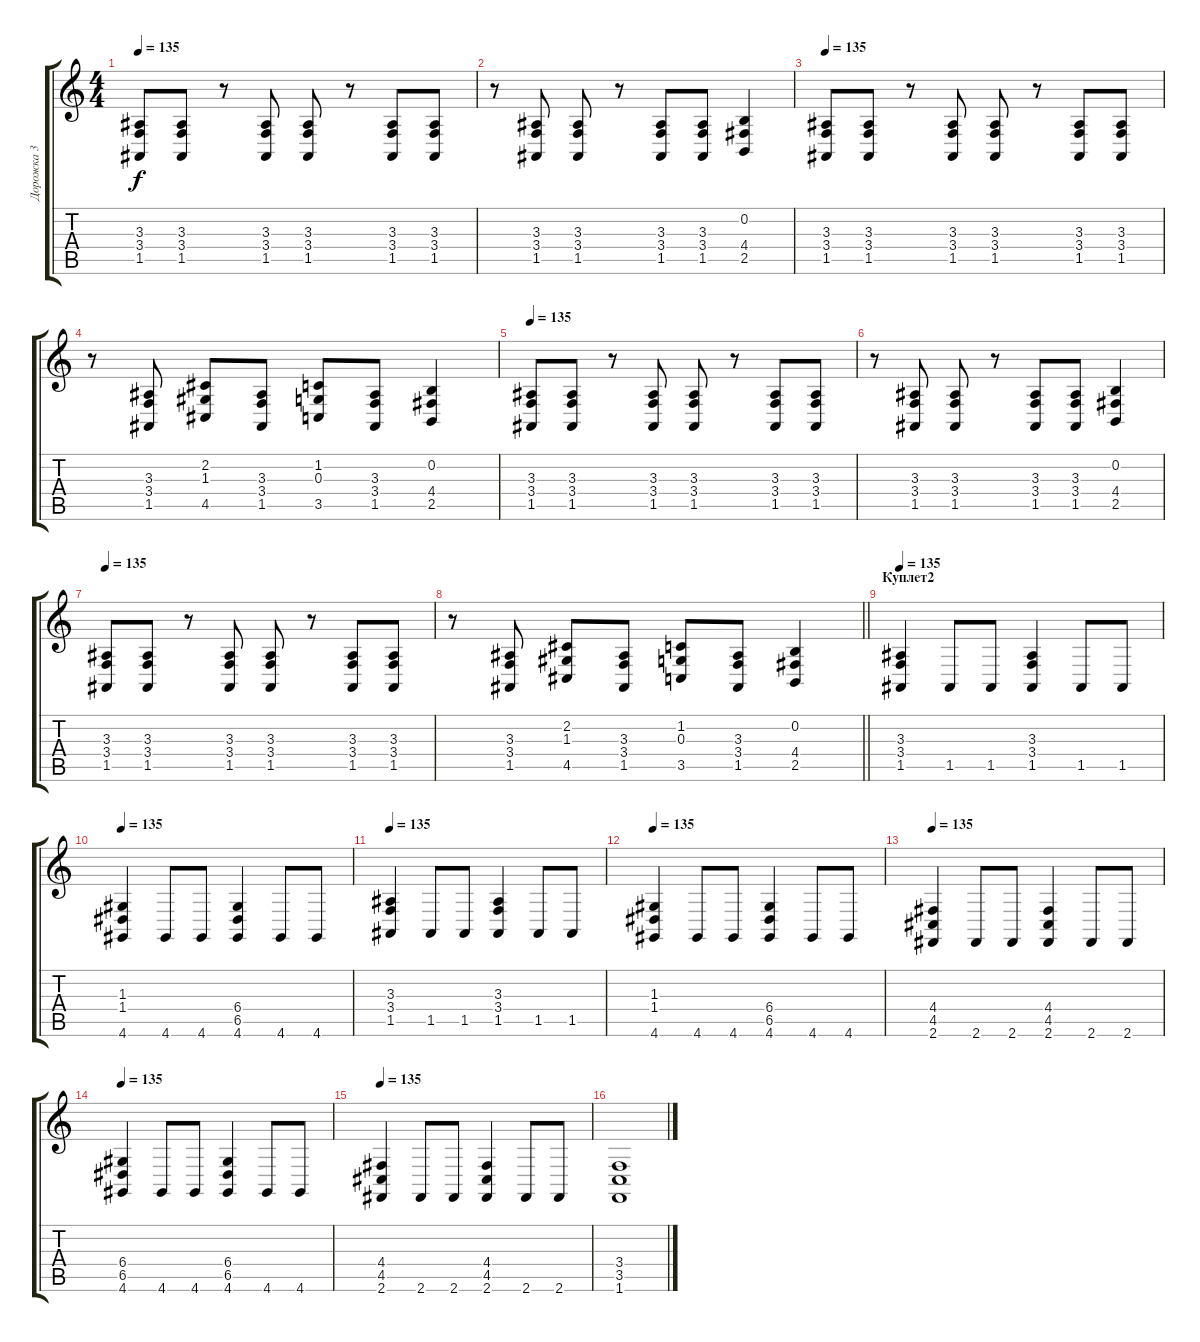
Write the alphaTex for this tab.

\track ("Дорожка 3" "Дорожка 3") {instrument lead1square}
\staff {score tabs}
\tuning (E4 B3 G3 D3 A2 E2) {hide}
\ts (4 4)
\tempo 135
\clef g2
\ks c
(3.3 3.4 1.5).8{dy f} (3.3 3.4 1.5).8 r.8 (3.3 3.4 1.5).8 (3.3 3.4 1.5).8 r.8 (3.3 3.4 1.5).8 (3.3 3.4 1.5).8 |
r.8 (3.3 3.4 1.5).8 (3.3 3.4 1.5).8 r.8 (3.3 3.4 1.5).8 (3.3 3.4 1.5).8 (0.2 4.4 2.5).4 |
\tempo 135
(3.3 3.4 1.5).8 (3.3 3.4 1.5).8 r.8 (3.3 3.4 1.5).8 (3.3 3.4 1.5).8 r.8 (3.3 3.4 1.5).8 (3.3 3.4 1.5).8 |
r.8 (3.3 3.4 1.5).8 (2.2 1.3 4.5).8 (3.3 3.4 1.5).8 (1.2 0.3 3.5).8 (3.3 3.4 1.5).8 (0.2 4.4 2.5).4 |
\tempo 135
(3.3 3.4 1.5).8 (3.3 3.4 1.5).8 r.8 (3.3 3.4 1.5).8 (3.3 3.4 1.5).8 r.8 (3.3 3.4 1.5).8 (3.3 3.4 1.5).8 |
r.8 (3.3 3.4 1.5).8 (3.3 3.4 1.5).8 r.8 (3.3 3.4 1.5).8 (3.3 3.4 1.5).8 (0.2 4.4 2.5).4 |
\tempo 135
(3.3 3.4 1.5).8 (3.3 3.4 1.5).8 r.8 (3.3 3.4 1.5).8 (3.3 3.4 1.5).8 r.8 (3.3 3.4 1.5).8 (3.3 3.4 1.5).8 |
\barLineRight lightlight
r.8 (3.3 3.4 1.5).8 (2.2 1.3 4.5).8 (3.3 3.4 1.5).8 (1.2 0.3 3.5).8 (3.3 3.4 1.5).8 (0.2 4.4 2.5).4 |
\section ("" "Куплет2")
\tempo 135
(3.3 3.4 1.5).4 1.5.8 1.5.8 (3.3 3.4 1.5).4 1.5.8 1.5.8 |
\tempo 135
(1.3 1.4 4.6).4 4.6.8 4.6.8 (6.4 6.5 4.6).4 4.6.8 4.6.8 |
\tempo 135
(3.3 3.4 1.5).4 1.5.8 1.5.8 (3.3 3.4 1.5).4 1.5.8 1.5.8 |
\tempo 135
(1.3 1.4 4.6).4 4.6.8 4.6.8 (6.4 6.5 4.6).4 4.6.8 4.6.8 |
\tempo 135
(4.4 4.5 2.6).4 2.6.8 2.6.8 (4.4 4.5 2.6).4 2.6.8 2.6.8 |
\tempo 135
(6.4 6.5 4.6).4 4.6.8 4.6.8 (6.4 6.5 4.6).4 4.6.8 4.6.8 |
\tempo 135
(4.4 4.5 2.6).4 2.6.8 2.6.8 (4.4 4.5 2.6).4 2.6.8 2.6.8 |
(3.4 3.5 1.6).1
